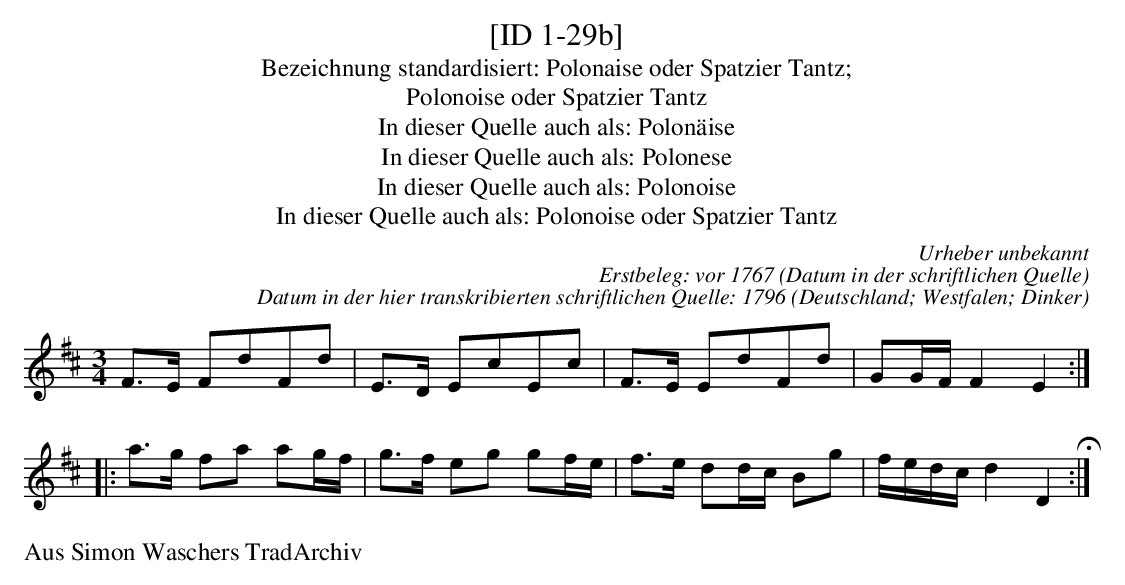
X:1
T:[ID 1-29b]
T:Bezeichnung standardisiert: Polonaise oder Spatzier Tantz;
T:Polonoise oder Spatzier Tantz
T:In dieser Quelle auch als: Polon\"aise
T:In dieser Quelle auch als: Polonese
T:In dieser Quelle auch als: Polonoise
T:In dieser Quelle auch als: Polonoise oder Spatzier Tantz
C:Urheber unbekannt
C:Erstbeleg: vor 1767 (Datum in der schriftlichen Quelle)
C:Datum in der hier transkribierten schriftlichen Quelle: 1796
O:Deutschland; Westfalen; Dinker
M:3/4
L:1/16
K:D
F2>E2 F2d2F2d2 | E2>D2 E2c2E2c2 | F2>E2 E2d2F2d2 | G2GFF4E4 ::
a2>g2 f2a2 a2gf | g2>f2 e2g2 g2fe | f2>e2 d2dc B2g2 | fedcd4D4 H:|
